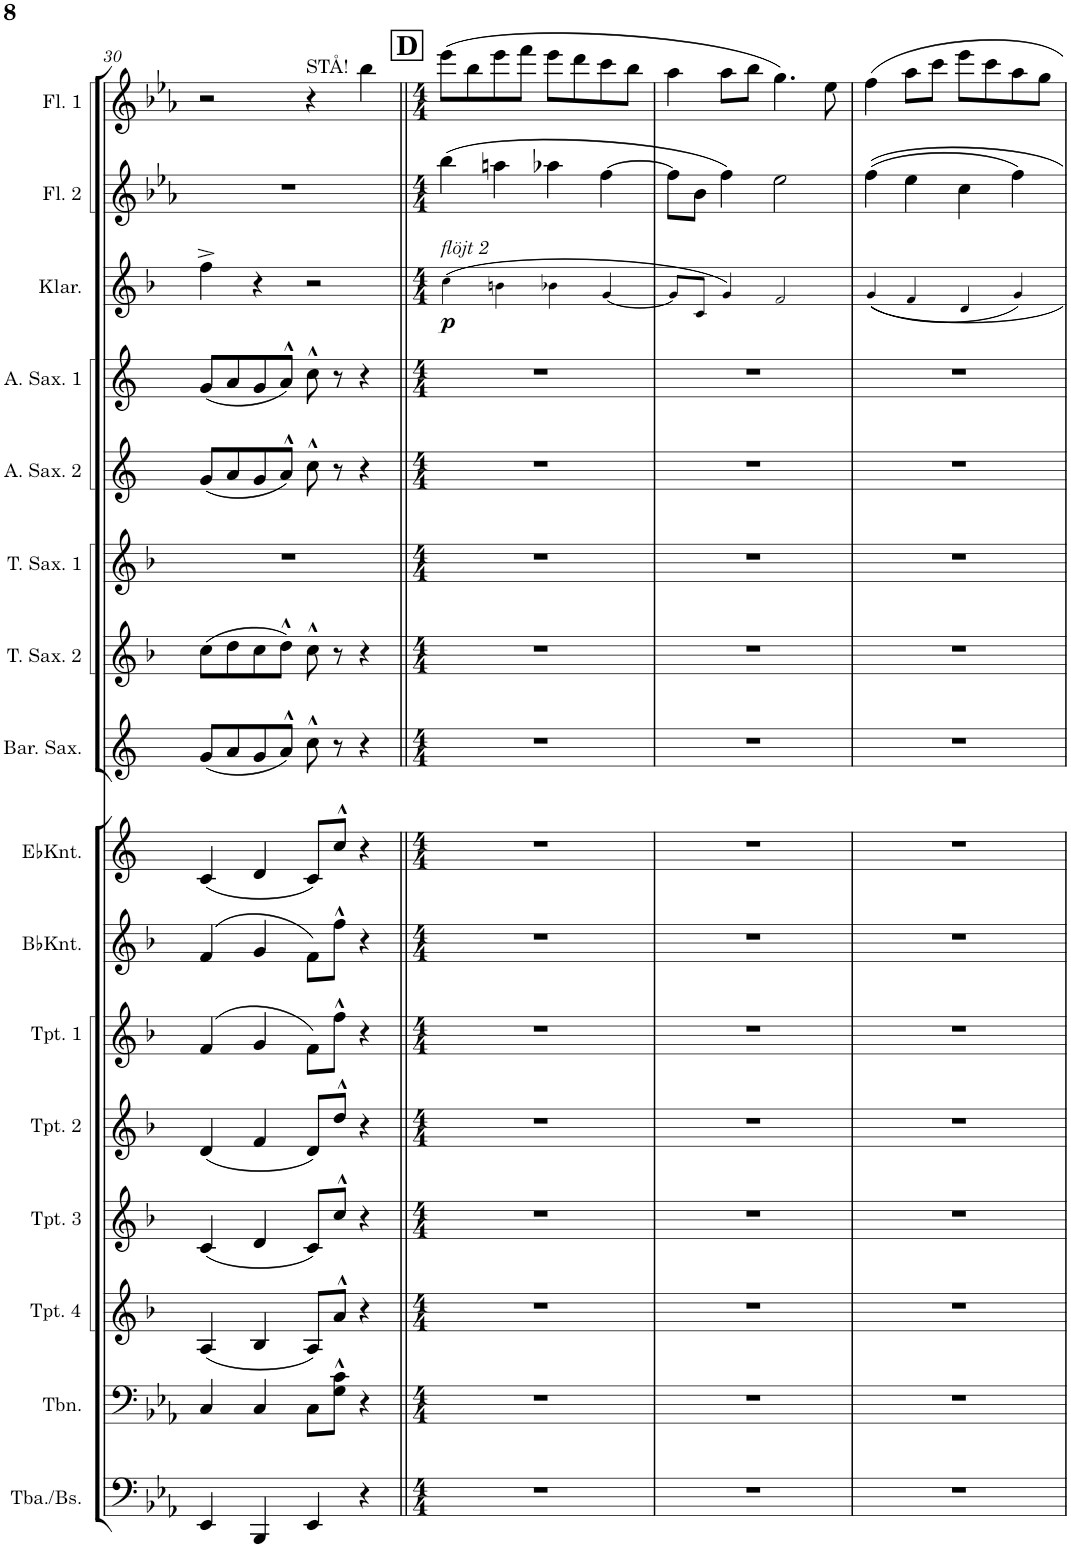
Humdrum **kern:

**kern	**kern	**kern	**kern	**kern	**kern	**kern	**kern	**kern	**kern	**kern	**kern	**kern	**kern	**dynam	**kern	**kern
*part16	*part15	*part14	*part13	*part12	*part11	*part10	*part9	*part8	*part7	*part6	*part5	*part4	*part3	*part3	*part2	*part1
*staff16	*staff15	*staff14	*staff13	*staff12	*staff11	*staff10	*staff9	*staff8	*staff7	*staff6	*staff5	*staff4	*staff3	*staff3	*staff2	*staff1
*I"Tuba/Elbas	*I"Tromboner	*I"Trumpet 4	*I"Trumpet 3	*I"Trumpet 2	*I"Trumpet 1	*I"Bb Kornett	*I"Eb Kornett	*I"Barytonsax	*I"Tenosax 2	*I"Tenorsax 1	*I"Altsax 2	*I"Altsax 1	*I"Klantinetter	*	*I"Flöjt 2	*I"Flöjt 1
*I'Tba./Bs.	*I'Tbn.	*I'Tpt. 4	*I'Tpt. 3	*I'Tpt. 2	*I'Tpt. 1	*I'BbKnt.	*I'EbKnt.	*I'Bar. Sax.	*I'T. Sax. 2	*I'T. Sax. 1	*I'A. Sax. 2	*I'A. Sax. 1	*I'Klar.	*	*I'Fl. 2	*I'Fl. 1
!!LO:PB:g=z
*clefF4	*clefF4	*clefG2	*clefG2	*clefG2	*clefG2	*clefG2	*clefG2	*clefG2	*clefG2	*clefG2	*clefG2	*clefG2	*clefG2	*	*clefG2	*clefG2
*	*	*Trd1c2	*Trd1c2	*Trd1c2	*Trd1c2	*Trd1c2	*Trd-2c-3	*Trd12c21	*Trd8c14	*Trd8c14	*Trd5c9	*Trd5c9	*Trd1c2	*	*	*
*k[b-e-a-]	*k[b-e-a-]	*k[b-]	*k[b-]	*k[b-]	*k[b-]	*k[b-]	*k[]	*k[]	*k[b-]	*k[b-]	*k[]	*k[]	*k[b-]	*	*k[b-e-a-]	*k[b-e-a-]
*M2/2	*M2/2	*M2/2	*M2/2	*M2/2	*M2/2	*M2/2	*M2/2	*M2/2	*M2/2	*M2/2	*M2/2	*M2/2	*M2/2	*	*M2/2	*M2/2
*met(c|)	*met(c|)	*met(c|)	*met(c|)	*met(c|)	*met(c|)	*met(c|)	*met(c|)	*met(c|)	*met(c|)	*met(c|)	*met(c|)	*met(c|)	*met(c|)	*	*met(c|)	*met(c|)
=30	=30	=30	=30	=30	=30	=30	=30	=30	=30	=30	=30	=30	=30	=30	=30	=30
4EE-/	4C/	(4A/	(4c/	(4d/	(4f/	(4f/	(4c/	(8g/L	(8cc\L	1r	(8g/L	(8g/L	4ff^\	.	1r	2r
.	.	.	.	.	.	.	.	8a/	8dd\	.	8a/	8a/	.	.	.	.
4BBB-/	4C/	4B-/	4d/	4f/	4g/	4g/	4d/	8g/	8cc\	.	8g/	8g/	4r	.	.	.
.	.	.	.	.	.	.	.	8a^^/J)	8dd^^\J)	.	8a^^/J)	8a^^/J)	.	.	.	.
!	!	!	!	!	!	!	!	!	!	!	!	!	!	!	!	!LO:TX:a:t=STÅ!
4EE-/	8C\L	8A/L)	8c/L)	8d/L)	8f\L)	8f\L)	8c/L)	8cc^^\	8cc^^\	.	8cc^^\	8cc^^\	2r	.	.	4r
.	8G\^^ 8c\^^J	8a^^/J	8cc^^/J	8dd^^/J	8ff^^\J	8ff^^\J	8cc^^/J	8r	8r	.	8r	8r	.	.	.	.
4r	4r	4r	4r	4r	4r	4r	4r	4r	4r	.	4r	4r	.	.	.	4bb-\
!!LO:REH:place=s1:a:B:cj:fs=14:t=D
=31||	=31||	=31||	=31||	=31||	=31||	=31||	=31||	=31||	=31||	=31||	=31||	=31||	=31||	=31||	=31||	=31||
*M4/4	*M4/4	*M4/4	*M4/4	*M4/4	*M4/4	*M4/4	*M4/4	*M4/4	*M4/4	*M4/4	*M4/4	*M4/4	*M4/4	*	*M4/4	*M4/4
!	!	!	!	!	!	!	!	!	!	!	!	!	!LO:TX:a:i:t=flöjt 2	!	!	!
!	!	!	!	!	!	!	!	!	!	!	!	!	!	!LO:DY:b	!	!
1r	1r	1r	1r	1r	1r	1r	1r	1r	1r	1r	1r	1r	(4cc!\	p	(4bb-\	(8eee-\L
.	.	.	.	.	.	.	.	.	.	.	.	.	.	.	.	8bb-\
.	.	.	.	.	.	.	.	.	.	.	.	.	4bn!\	.	4aan\	8eee-\
.	.	.	.	.	.	.	.	.	.	.	.	.	.	.	.	8fff\J
.	.	.	.	.	.	.	.	.	.	.	.	.	4b-X!\	.	4aa-X\	8eee-\L
.	.	.	.	.	.	.	.	.	.	.	.	.	.	.	.	8ddd\
.	.	.	.	.	.	.	.	.	.	.	.	.	[4g!/	.	[4ff\	8ccc\
.	.	.	.	.	.	.	.	.	.	.	.	.	.	.	.	8bb-\J
=32	=32	=32	=32	=32	=32	=32	=32	=32	=32	=32	=32	=32	=32	=32	=32	=32
1r	1r	1r	1r	1r	1r	1r	1r	1r	1r	1r	1r	1r	8g!/L]	.	8ff\L]	4aa-\
.	.	.	.	.	.	.	.	.	.	.	.	.	8c!/J	.	8b-\J	.
.	.	.	.	.	.	.	.	.	.	.	.	.	4g!/)	.	4ff\)	8aa-\L
.	.	.	.	.	.	.	.	.	.	.	.	.	.	.	.	8bb-\J
.	.	.	.	.	.	.	.	.	.	.	.	.	2f!/	.	2ee-\	4.gg\)
.	.	.	.	.	.	.	.	.	.	.	.	.	.	.	.	8ee-\
=33	=33	=33	=33	=33	=33	=33	=33	=33	=33	=33	=33	=33	=33	=33	=33	=33
1r	1r	1r	1r	1r	1r	1r	1r	1r	1r	1r	1r	1r	(4g!/	.	(4ff\	4ff\
.	.	.	.	.	.	.	.	.	.	.	.	.	4f!/	.	4ee-\	8aa-\L
.	.	.	.	.	.	.	.	.	.	.	.	.	.	.	.	8ccc\J
.	.	.	.	.	.	.	.	.	.	.	.	.	4d!/	.	4cc\	8eee-\L
.	.	.	.	.	.	.	.	.	.	.	.	.	.	.	.	8ccc\
.	.	.	.	.	.	.	.	.	.	.	.	.	4g!/)	.	4ff\)	8aa-\
.	.	.	.	.	.	.	.	.	.	.	.	.	.	.	.	8gg\J
=	=	=	=	=	=	=	=	=	=	=	=	=	=	=	=	=
*-	*-	*-	*-	*-	*-	*-	*-	*-	*-	*-	*-	*-	*-	*-	*-	*-
